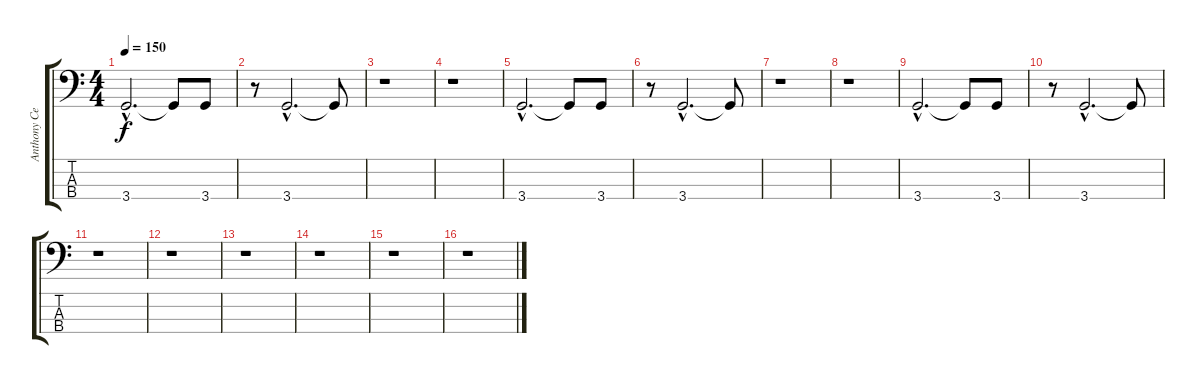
\track ("Anthony Celestino - Bass" "Anthony Ce") {instrument electricbassfinger}
\staff {score tabs}
\tuning (G2 D2 A1 E1) {hide}
\ts (4 4)
\tempo 150
\clef f4
\ks c
3.4{hac}.2{d dy f} 3.4{t}.8 3.4.8 |
r.8 3.4{hac}.2{d} 3.4{t}.8 |
r.1 |
r.1 |
3.4{hac}.2{d} 3.4{t}.8 3.4.8 |
r.8 3.4{hac}.2{d} 3.4{t}.8 |
r.1 |
r.1 |
3.4{hac}.2{d} 3.4{t}.8 3.4.8 |
r.8 3.4{hac}.2{d} 3.4{t}.8 |
r.1 |
r.1 |
r.1 |
r.1 |
r.1 |
r.1
